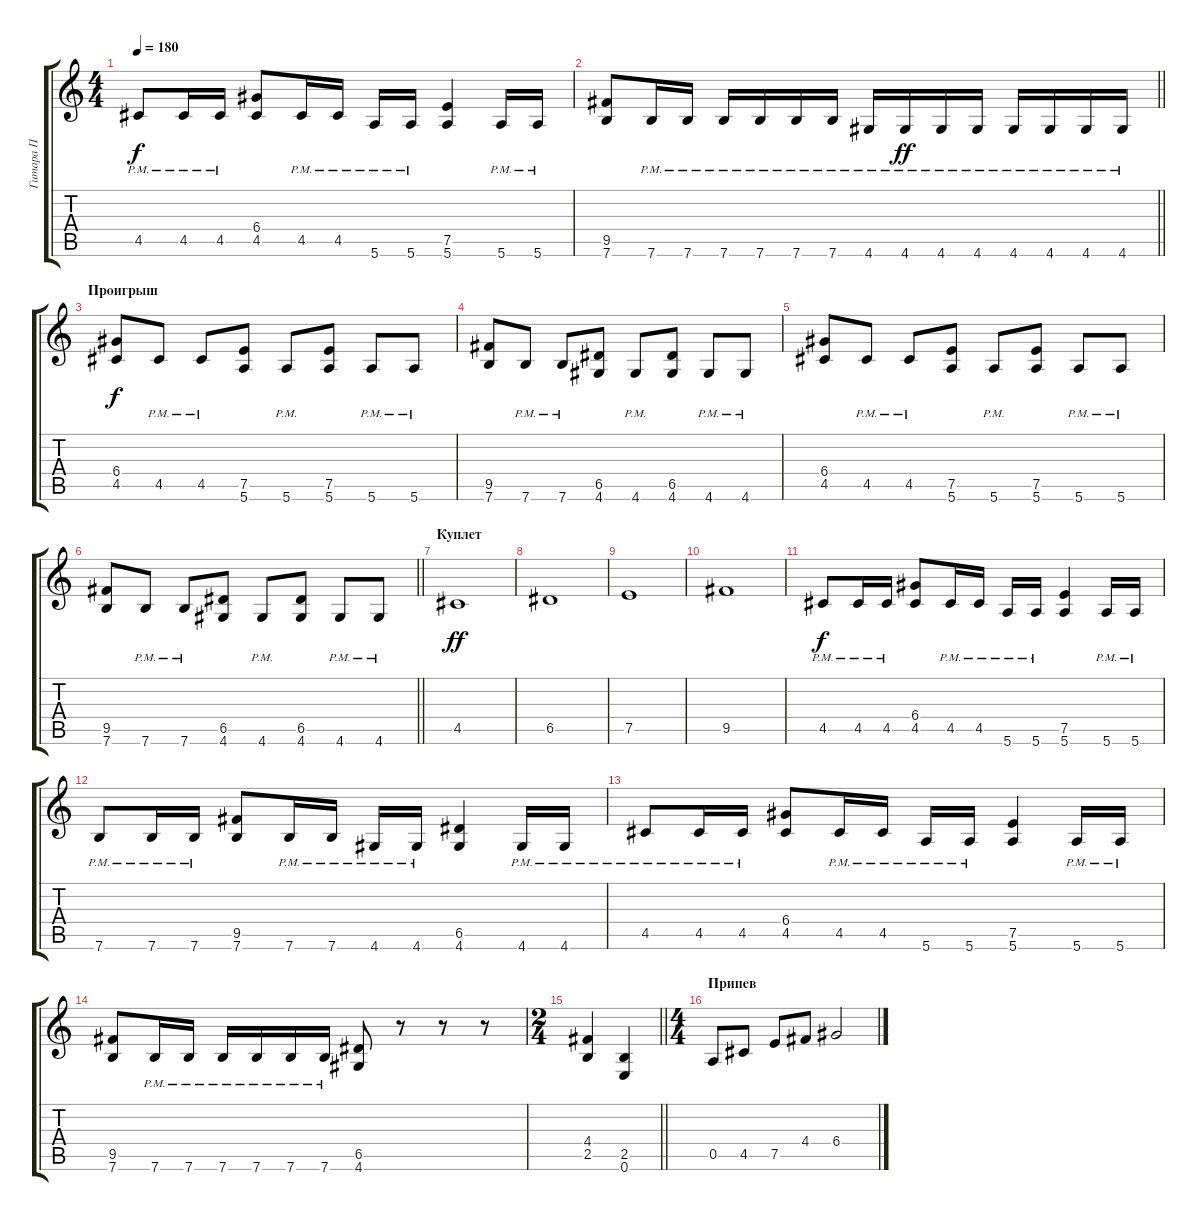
\track ("Гитара П" "Гитара П") {instrument overdrivenguitar}
\staff {score tabs}
\tuning (E4 B3 G3 D3 A2 E2) {hide}
\ts (4 4)
\tempo 180
\clef g2
\ks c
4.5{pm}.8{dy f} 4.5{pm}.16 4.5{pm}.16 (6.4 4.5).8 4.5{pm}.16 4.5{pm}.16 5.6{pm}.16 5.6{pm}.16 (7.5 5.6).4 5.6{pm}.16 5.6{pm}.16 |
\barLineRight lightlight
(9.5 7.6).8 7.6{pm}.16 7.6{pm}.16 7.6{pm}.16 7.6{pm}.16 7.6{pm}.16 7.6{pm}.16 4.6{pm}.16 4.6{pm}.16{dy ff} 4.6{pm}.16 4.6{pm}.16 4.6{pm}.16 4.6{pm}.16 4.6{pm}.16 4.6{pm}.16 |
\section ("" "Проигрыш")
(6.4 4.5).8{dy f} 4.5{pm}.8 4.5{pm}.8 (7.5 5.6).8 5.6{pm}.8 (7.5 5.6).8 5.6{pm}.8 5.6{pm}.8 |
(9.5 7.6).8 7.6{pm}.8 7.6{pm}.8 (6.5 4.6).8 4.6{pm}.8 (6.5 4.6).8 4.6{pm}.8 4.6{pm}.8 |
(6.4 4.5).8 4.5{pm}.8 4.5{pm}.8 (7.5 5.6).8 5.6{pm}.8 (7.5 5.6).8 5.6{pm}.8 5.6{pm}.8 |
\barLineRight lightlight
(9.5 7.6).8 7.6{pm}.8 7.6{pm}.8 (6.5 4.6).8 4.6{pm}.8 (6.5 4.6).8 4.6{pm}.8 4.6{pm}.8 |
\section ("" "Куплет")
4.5.1{dy ff} |
6.5.1 |
7.5.1 |
9.5.1 |
4.5{pm}.8{dy f} 4.5{pm}.16 4.5{pm}.16 (6.4 4.5).8 4.5{pm}.16 4.5{pm}.16 5.6{pm}.16 5.6{pm}.16 (7.5 5.6).4 5.6{pm}.16 5.6{pm}.16 |
7.6{pm}.8 7.6{pm}.16 7.6{pm}.16 (9.5 7.6).8 7.6{pm}.16 7.6{pm}.16 4.6{pm}.16 4.6{pm}.16 (6.5 4.6).4 4.6{pm}.16 4.6{pm}.16 |
4.5{pm}.8 4.5{pm}.16 4.5{pm}.16 (6.4 4.5).8 4.5{pm}.16 4.5{pm}.16 5.6{pm}.16 5.6{pm}.16 (7.5 5.6).4 5.6{pm}.16 5.6{pm}.16 |
(9.5 7.6).8 7.6{pm}.16 7.6{pm}.16 7.6{pm}.16 7.6{pm}.16 7.6{pm}.16 7.6{pm}.16 (6.5 4.6).8 r.8 r.8 r.8 |
\ts (2 4)
\barLineRight lightlight
(4.4 2.5).4 (2.5 0.6).4 |
\ts (4 4)
\section ("" "Припев")
0.5.8 4.5.8 7.5.8 4.4.8 6.4.2
